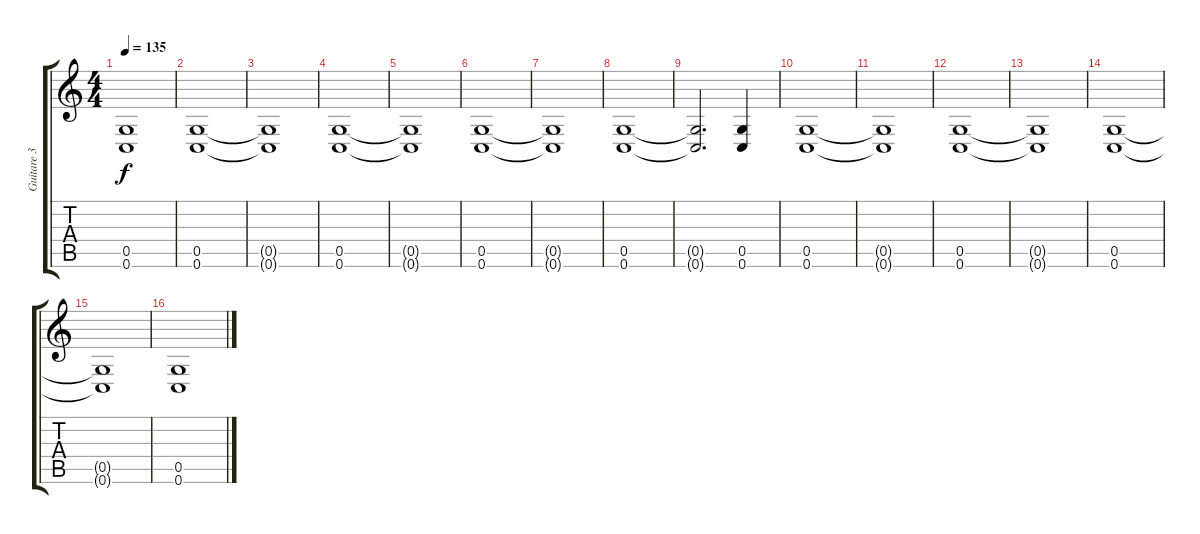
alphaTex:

\track ("Guitare 3" "Guitare 3") {instrument distortionguitar}
\staff {score tabs}
\tuning (E4 C4 G3 C3 G2 C2) {hide}
\ts (4 4)
\tempo 135
\clef g2
\ks c
(0.5{t} 0.6{t}).1{dy f} |
(0.5 0.6).1 |
(0.5{t} 0.6{t}).1 |
(0.5 0.6).1 |
(0.5{t} 0.6{t}).1 |
(0.5 0.6).1 |
(0.5{t} 0.6{t}).1 |
(0.5 0.6).1 |
(0.5{t} 0.6{t}).2{d} (0.5 0.6).4 |
(0.5 0.6).1 |
(0.5{t} 0.6{t}).1 |
(0.5 0.6).1 |
(0.5{t} 0.6{t}).1 |
(0.5 0.6).1 |
(0.5{t} 0.6{t}).1 |
(0.5 0.6).1
